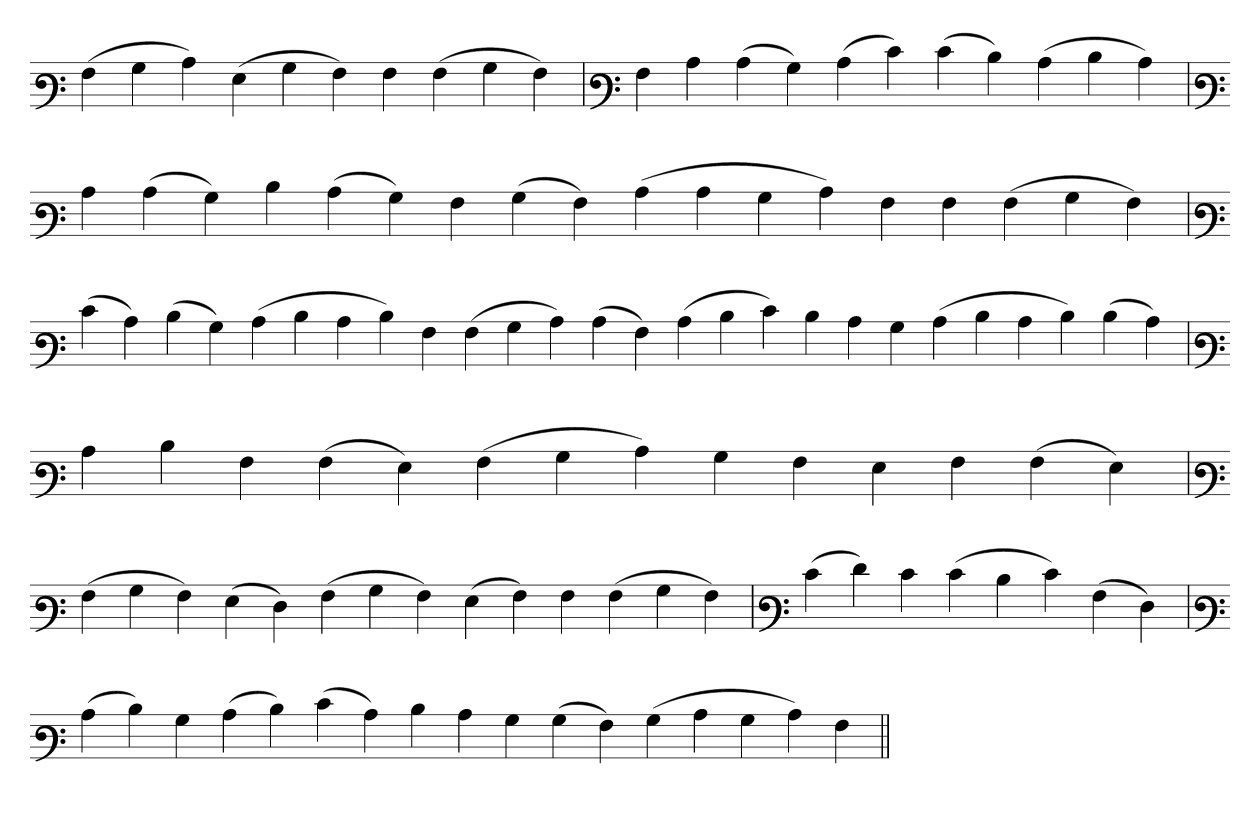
**kern
*part1
*staff1
*clefF3
=
(4A
4B
4c)
(4G
4B
4A)
4A
(4A
4B
4A)
=
*clefF3
4A
4c
(4c
4B)
(4c
4e)
(4e
4d)
(4c
4d
4c)
=`
*clefF3
4c
(4c
4B)
4d
(4c
4B)
4A
(4B
4A)
(4c
4c
4B
4c)
4A
4A
(4A
4B
4A)
=
*clefF3
(4e
4c)
(4d
4B)
(4c
4d
4c
4d)
4A
(4A
4B
4c)
(4c
4A)
(4c
4d
4e)
4d
4c
4B
(4c
4d
4c
4d)
(4d
4c)
=`
*clefF3
4c
4d
4A
(4A
4G)
(4A
4B
4c)
4B
4A
4G
4A
(4A
4G)
=`
*clefF3
(4A
4B
4A)
(4G
4F)
(4A
4B
4A)
(4G
4A)
4A
(4A
4B
4A)
='
*clefF3
(4e
4f)
4e
(4e
4d
4e)
(4A
4F)
=`
*clefF3
(4c
4d)
4B
(4c
4d)
(4e
4c)
4d
4c
4B
(4B
4A)
(4B
4c
4B
4c)
4A
=||
*-
